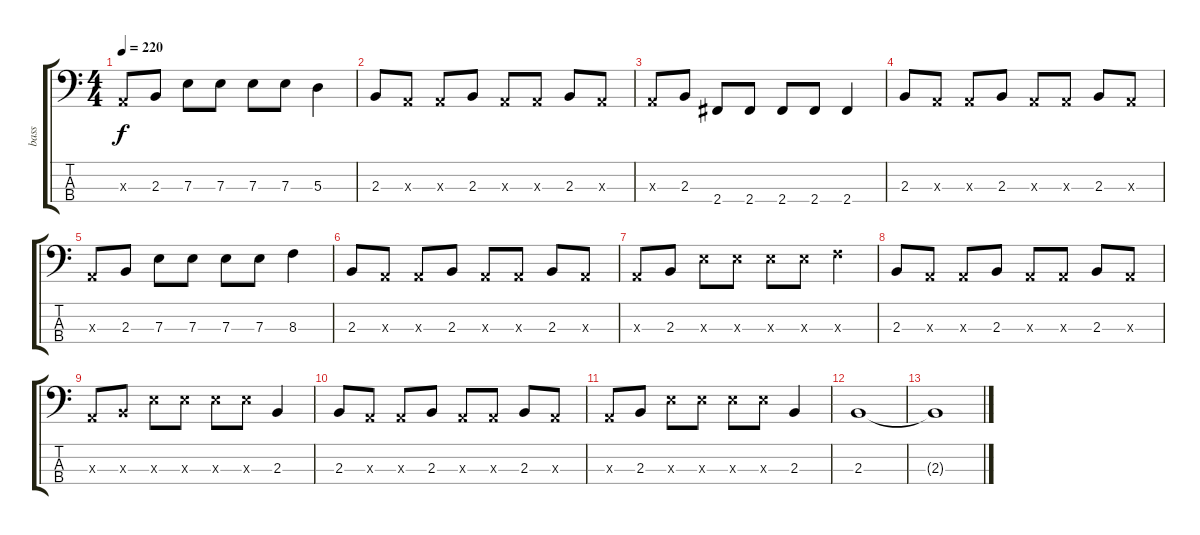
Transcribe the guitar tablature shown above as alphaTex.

\track ("bass" "bass") {instrument electricbassfinger}
\staff {score tabs}
\tuning (G2 D2 A1 E1) {hide}
\ts (4 4)
\tempo 220
\clef f4
\ks c
0.3{x}.8{dy f} 2.3.8 7.3.8 7.3.8 7.3.8 7.3.8 5.3.4 |
2.3.8 0.3{x}.8 0.3{x}.8 2.3.8 0.3{x}.8 0.3{x}.8 2.3.8 0.3{x}.8 |
0.3{x}.8 2.3.8 2.4.8 2.4.8 2.4.8 2.4.8 2.4.4 |
2.3.8 0.3{x}.8 0.3{x}.8 2.3.8 0.3{x}.8 0.3{x}.8 2.3.8 0.3{x}.8 |
0.3{x}.8 2.3.8 7.3.8 7.3.8 7.3.8 7.3.8 8.3.4 |
2.3.8 0.3{x}.8 0.3{x}.8 2.3.8 0.3{x}.8 0.3{x}.8 2.3.8 0.3{x}.8 |
0.3{x}.8 2.3.8 7.3{x}.8 7.3{x}.8 7.3{x}.8 7.3{x}.8 8.3{x}.4 |
2.3.8 0.3{x}.8 0.3{x}.8 2.3.8 0.3{x}.8 0.3{x}.8 2.3.8 0.3{x}.8 |
0.3{x}.8 2.3{x}.8 7.3{x}.8 7.3{x}.8 7.3{x}.8 7.3{x}.8 2.3.4 |
2.3.8 0.3{x}.8 0.3{x}.8 2.3.8 0.3{x}.8 0.3{x}.8 2.3.8 0.3{x}.8 |
0.3{x}.8 2.3.8 7.3{x}.8 7.3{x}.8 7.3{x}.8 7.3{x}.8 2.3.4 |
2.3.1 |
2.3{t}.1
